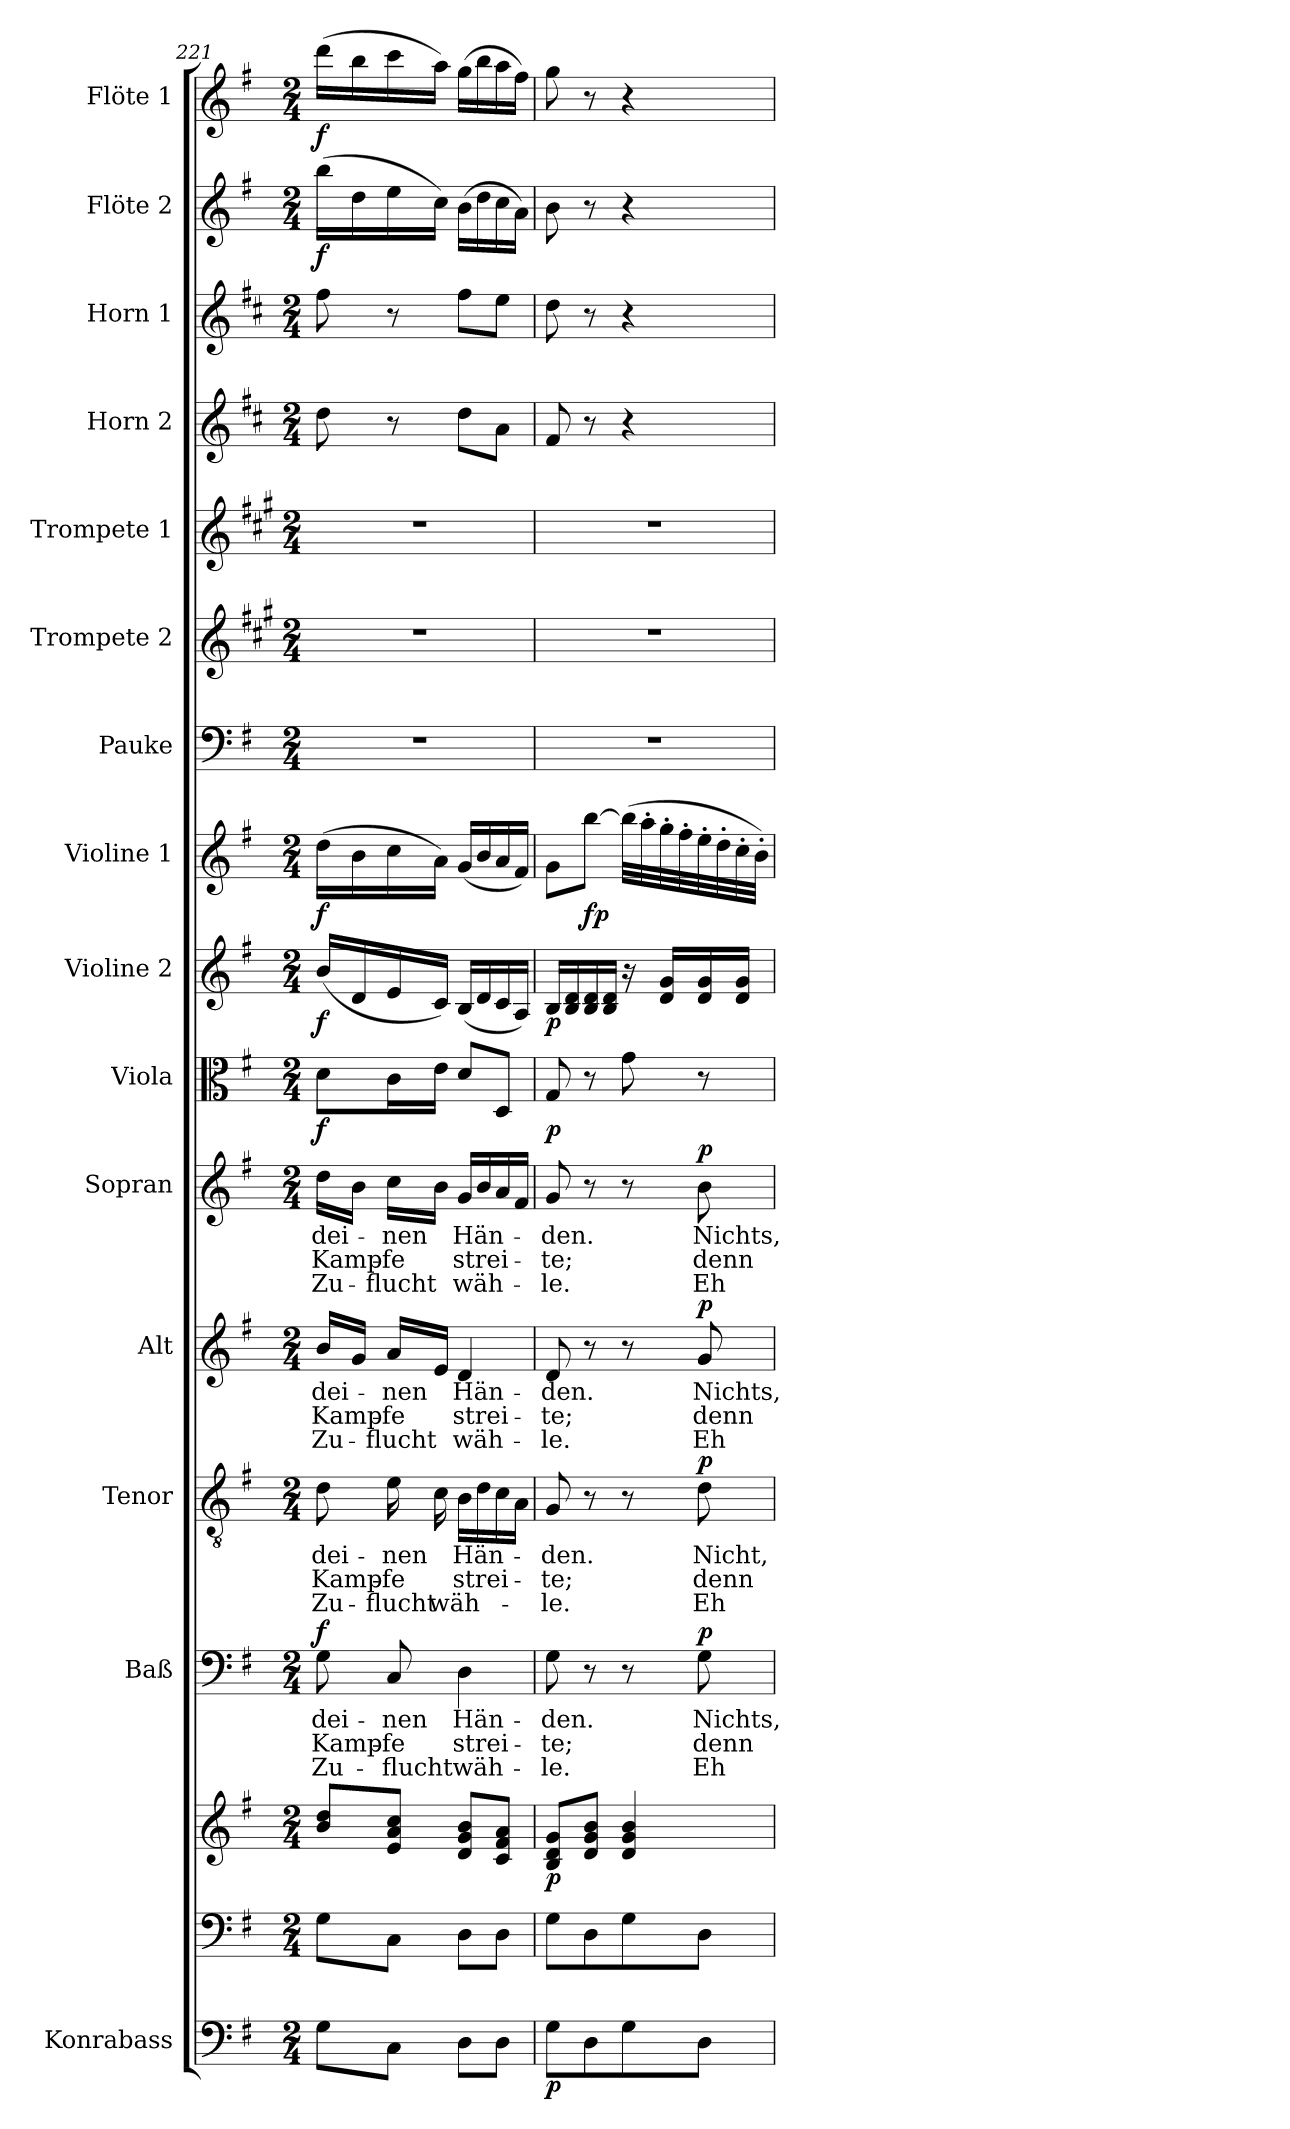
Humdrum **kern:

**kern	**dynam	**kern	**kern	**dynam	**kern	**text	**text	**text	**dynam	**kern	**text	**text	**text	**dynam	**kern	**text	**text	**text	**dynam	**kern	**text	**text	**text	**dynam	**kern	**dynam	**kern	**dynam	**kern	**dynam	**kern	**kern	**kern	**kern	**kern	**kern	**dynam	**kern	**dynam
*part16	*part16	*part15	*part15	*part15	*part14	*part14	*part14	*part14	*part14	*part13	*part13	*part13	*part13	*part13	*part12	*part12	*part12	*part12	*part12	*part11	*part11	*part11	*part11	*part11	*part10	*part10	*part9	*part9	*part8	*part8	*part7	*part6	*part5	*part4	*part3	*part2	*part2	*part1	*part1
*staff17	*staff17	*staff16	*staff15	*staff15/16	*staff14	*staff14	*staff14	*staff14	*staff14	*staff13	*staff13	*staff13	*staff13	*staff13	*staff12	*staff12	*staff12	*staff12	*staff12	*staff11	*staff11	*staff11	*staff11	*staff11	*staff10	*staff10	*staff9	*staff9	*staff8	*staff8	*staff7	*staff6	*staff5	*staff4	*staff3	*staff2	*staff2	*staff1	*staff1
*I"Konrabass	*	*	*	*	*I"Baß	*	*	*	*	*I"Tenor	*	*	*	*	*I"Alt	*	*	*	*	*I"Sopran	*	*	*	*	*I"Viola	*	*I"Violine 2	*	*I"Violine 1	*	*I"Pauke	*I"Trompete 2	*I"Trompete 1	*I"Horn 2	*I"Horn 1	*I"Flöte 2	*	*I"Flöte 1	*
*I'Kb.	*	*	*	*	*I'Baß	*	*	*	*	*I'Ten	*	*	*	*	*I'Alt	*	*	*	*	*I'Sop	*	*	*	*	*I'Vla.	*	*I'Vln. 2	*	*I'Vln. 1	*	*I'Pk.	*I'Trp. 2	*I'Trp. 1	*I'Hrn. 2	*I'Hrn. 1	*I'Fl. 2	*	*I'Fl. 1	*
*clefF4	*	*clefF4	*clefG2	*	*clefF4	*	*	*	*	*clefGv2	*	*	*	*	*clefG2	*	*	*	*	*clefG2	*	*	*	*	*clefC3	*	*clefG2	*	*clefG2	*	*clefF4	*clefG2	*clefG2	*clefG2	*clefG2	*clefG2	*	*clefG2	*
*ITrd7c12	*	*	*	*	*	*	*	*	*	*	*	*	*	*	*	*	*	*	*	*	*	*	*	*	*	*	*	*	*	*	*	*ITrd1c2	*ITrd1c2	*ITrd4c7	*ITrd4c7	*	*	*	*
*k[f#]	*	*k[f#]	*k[f#]	*	*k[f#]	*	*	*	*	*k[f#]	*	*	*	*	*k[f#]	*	*	*	*	*k[f#]	*	*	*	*	*k[f#]	*	*k[f#]	*	*k[f#]	*	*k[f#]	*k[f#]	*k[f#]	*k[f#]	*k[f#]	*k[f#]	*	*k[f#]	*
*G:	*	*G:	*G:	*	*G:	*	*	*	*	*G:	*	*	*	*	*G:	*	*	*	*	*G:	*	*	*	*	*G:	*	*G:	*	*G:	*	*G:	*G:	*G:	*G:	*G:	*G:	*	*G:	*
*M2/4	*	*M2/4	*M2/4	*	*M2/4	*	*	*	*	*M2/4	*	*	*	*	*M2/4	*	*	*	*	*M2/4	*	*	*	*	*M2/4	*	*M2/4	*	*M2/4	*	*M2/4	*M2/4	*M2/4	*M2/4	*M2/4	*M2/4	*	*M2/4	*
=221	=221	=221	=221	=221	=221	=221	=221	=221	=221	=221	=221	=221	=221	=221	=221	=221	=221	=221	=221	=221	=221	=221	=221	=221	=221	=221	=221	=221	=221	=221	=221	=221	=221	=221	=221	=221	=221	=221	=221
!	!	!	!	!	!	!LO:LY:b	!LO:LY:b	!LO:LY:b	!LO:DY:b	!	!LO:LY:b	!LO:LY:b	!LO:LY:b	!	!	!LO:LY:b	!LO:LY:b	!LO:LY:b	!	!	!LO:LY:b	!LO:LY:b	!LO:LY:b	!	!	!LO:DY:b	!	!LO:DY:b	!	!LO:DY:b	!	!	!	!	!	!	!LO:DY:b	!	!LO:DY:b
8GG\L	.	8G\L	8b/ 8dd/L	.	8G\	dei-	Kamp-	Zu-	f	8d\	dei-	Kamp-	Zu-	.	16b/LL	dei-	Kamp-	Zu-	.	16dd\LL	dei-	Kamp-	Zu-	.	8d\L	f	(<16b/LL	f	(>16dd\LL	f	2r	2r	2r	8g\	8b\	(>16bb\LL	f	(>16ddd\LL	f
.	.	.	.	.	.	.	.	.	.	.	.	.	.	.	16g/JJ	.	.	.	.	16b\JJ	.	.	.	.	.	.	16d/	.	16b\	.	.	.	.	.	.	16dd\	.	16bb\	.
!	!	!	!	!	!	!LO:LY:b	!LO:LY:b	!LO:LY:b	!	!	!LO:LY:b	!LO:LY:b	!LO:LY:b	!	!	!LO:LY:b	!LO:LY:b	!LO:LY:b	!	!	!LO:LY:b	!LO:LY:b	!LO:LY:b	!	!	!	!	!	!	!	!	!	!	!	!	!	!	!	!
8CC\J	.	8C\J	8e/ 8a/ 8cc/J	.	8C/	-nen	-fe	-flucht	.	16e\	-nen	-fe	-flucht	.	16a/LL	-nen	-fe	-flucht	.	16cc\LL	-nen	-fe	-flucht	.	16c\L	.	16e/	.	16cc\	.	.	.	.	8r	8r	16ee\	.	16ccc\	.
!	!	!	!	!	!	!	!	!	!	!	!	!	!LO:LY:b	!	!	!	!	!	!	!	!	!	!	!	!	!	!	!	!	!	!	!	!	!	!	!	!	!	!
.	.	.	.	.	.	.	.	.	.	16c\	.	.	wäh-	.	16e/JJ	.	.	.	.	16b\JJ	.	.	.	.	16e\JJ	.	16c/JJ)	.	16a\JJ)	.	.	.	.	.	.	16cc\JJ)	.	16aa\JJ)	.
!	!	!	!	!	!	!LO:LY:b	!LO:LY:b	!LO:LY:b	!	!	!LO:LY:b	!LO:LY:b	!	!	!	!LO:LY:b	!LO:LY:b	!LO:LY:b	!	!	!LO:LY:b	!LO:LY:b	!LO:LY:b	!	!	!	!	!	!	!	!	!	!	!	!	!	!	!	!
8DD\L	.	8D\L	8d/ 8g/ 8b/L	.	4D\	Hän-	strei-	wäh-	.	16B\LL	Hän-	strei-	.	.	4d/	Hän-	strei-	wäh-	.	16g/LL	Hän-	strei-	wäh-	.	8d/L	.	(<16B/LL	.	(<16g/LL	.	.	.	.	8g\L	8b\L	(>16b\LL	.	(>16gg\LL	.
.	.	.	.	.	.	.	.	.	.	16d\	.	.	.	.	.	.	.	.	.	16b/	.	.	.	.	.	.	16d/	.	16b/	.	.	.	.	.	.	16dd\	.	16bb\	.
8DD\J	.	8D\J	8c/ 8f#/ 8a/J	.	.	.	.	.	.	16c\	.	.	.	.	.	.	.	.	.	16a/	.	.	.	.	8D/J	.	16c/	.	16a/	.	.	.	.	8d\J	8a\J	16cc\	.	16aa\	.
.	.	.	.	.	.	.	.	.	.	16A\JJ	.	.	.	.	.	.	.	.	.	16f#/JJ	.	.	.	.	.	.	16A/JJ)	.	16f#/JJ)	.	.	.	.	.	.	16a\JJ)	.	16ff#\JJ)	.
!!LO:PB:g=z
=222	=222	=222	=222	=222	=222	=222	=222	=222	=222	=222	=222	=222	=222	=222	=222	=222	=222	=222	=222	=222	=222	=222	=222	=222	=222	=222	=222	=222	=222	=222	=222	=222	=222	=222	=222	=222	=222	=222	=222
!	!LO:DY:b	!	!	!LO:DY:b	!	!LO:LY:b	!LO:LY:b	!LO:LY:b	!	!	!LO:LY:b	!LO:LY:b	!LO:LY:b	!	!	!LO:LY:b	!LO:LY:b	!LO:LY:b	!	!	!LO:LY:b	!LO:LY:b	!LO:LY:b	!	!	!LO:DY:b	!	!LO:DY:b	!	!	!	!	!	!	!	!	!	!	!
8GG\L	p	8G\L	8B/ 8d/ 8g/L	p	8G\	-den.	-te;	-le.	.	8G/	-den.	-te;	-le.	.	8d/	-den.	-te;	-le.	.	8g/	-den.	-te;	-le.	.	8G/	p	16B/LL	p	8g\L	.	2r	2r	2r	8B/	8g\	8b\	.	8gg\	.
.	.	.	.	.	.	.	.	.	.	.	.	.	.	.	.	.	.	.	.	.	.	.	.	.	.	.	16B/ 16d/	.	.	.	.	.	.	.	.	.	.	.	.
!	!	!	!	!	!	!	!	!	!	!	!	!	!	!	!	!	!	!	!	!	!	!	!	!	!	!	!	!	!	!LO:DY:b	!	!	!	!	!	!	!	!	!
8DD\	.	8D\	8d/ 8g/ 8b/J	.	8r	.	.	.	.	8r	.	.	.	.	8r	.	.	.	.	8r	.	.	.	.	8r	.	16B/ 16d/	.	[8bb\J	fp	.	.	.	8r	8r	8r	.	8r	.
.	.	.	.	.	.	.	.	.	.	.	.	.	.	.	.	.	.	.	.	.	.	.	.	.	.	.	16B/ 16d/JJ	.	.	.	.	.	.	.	.	.	.	.	.
8GG\	.	8G\	4d/ 4g/ 4b/	.	8r	.	.	.	.	8r	.	.	.	.	8r	.	.	.	.	8r	.	.	.	.	8g\	.	16r	.	(>32bb\LLL]	.	.	.	.	4r	4r	4r	.	4r	.
.	.	.	.	.	.	.	.	.	.	.	.	.	.	.	.	.	.	.	.	.	.	.	.	.	.	.	.	.	32aa'>\	.	.	.	.	.	.	.	.	.	.
.	.	.	.	.	.	.	.	.	.	.	.	.	.	.	.	.	.	.	.	.	.	.	.	.	.	.	16d/ 16g/LL	.	32gg'>\	.	.	.	.	.	.	.	.	.	.
.	.	.	.	.	.	.	.	.	.	.	.	.	.	.	.	.	.	.	.	.	.	.	.	.	.	.	.	.	32ff#'>\	.	.	.	.	.	.	.	.	.	.
!	!	!	!	!	!	!LO:LY:b	!LO:LY:b	!LO:LY:b	!LO:DY:a	!	!LO:LY:b	!LO:LY:b	!LO:LY:b	!LO:DY:a	!	!LO:LY:b	!LO:LY:b	!LO:LY:b	!LO:DY:a	!	!LO:LY:b	!LO:LY:b	!LO:LY:b	!LO:DY:a	!	!	!	!	!	!	!	!	!	!	!	!	!	!	!
8DD\J	.	8D\J	.	.	8G\	Nichts,	denn	Eh-	p	8d\	Nicht,	denn	Eh-	p	8g/	Nichts,	denn	Eh-	p	8b\	Nichts,	denn	Eh-	p	8r	.	16d/ 16g/	.	32ee'>\	.	.	.	.	.	.	.	.	.	.
.	.	.	.	.	.	.	.	.	.	.	.	.	.	.	.	.	.	.	.	.	.	.	.	.	.	.	.	.	32dd'>\	.	.	.	.	.	.	.	.	.	.
.	.	.	.	.	.	.	.	.	.	.	.	.	.	.	.	.	.	.	.	.	.	.	.	.	.	.	16d/ 16g/JJ	.	32cc'>\	.	.	.	.	.	.	.	.	.	.
.	.	.	.	.	.	.	.	.	.	.	.	.	.	.	.	.	.	.	.	.	.	.	.	.	.	.	.	.	32b'>\JJJ)	.	.	.	.	.	.	.	.	.	.
=	=	=	=	=	=	=	=	=	=	=	=	=	=	=	=	=	=	=	=	=	=	=	=	=	=	=	=	=	=	=	=	=	=	=	=	=	=	=	=
*-	*-	*-	*-	*-	*-	*-	*-	*-	*-	*-	*-	*-	*-	*-	*-	*-	*-	*-	*-	*-	*-	*-	*-	*-	*-	*-	*-	*-	*-	*-	*-	*-	*-	*-	*-	*-	*-	*-	*-
